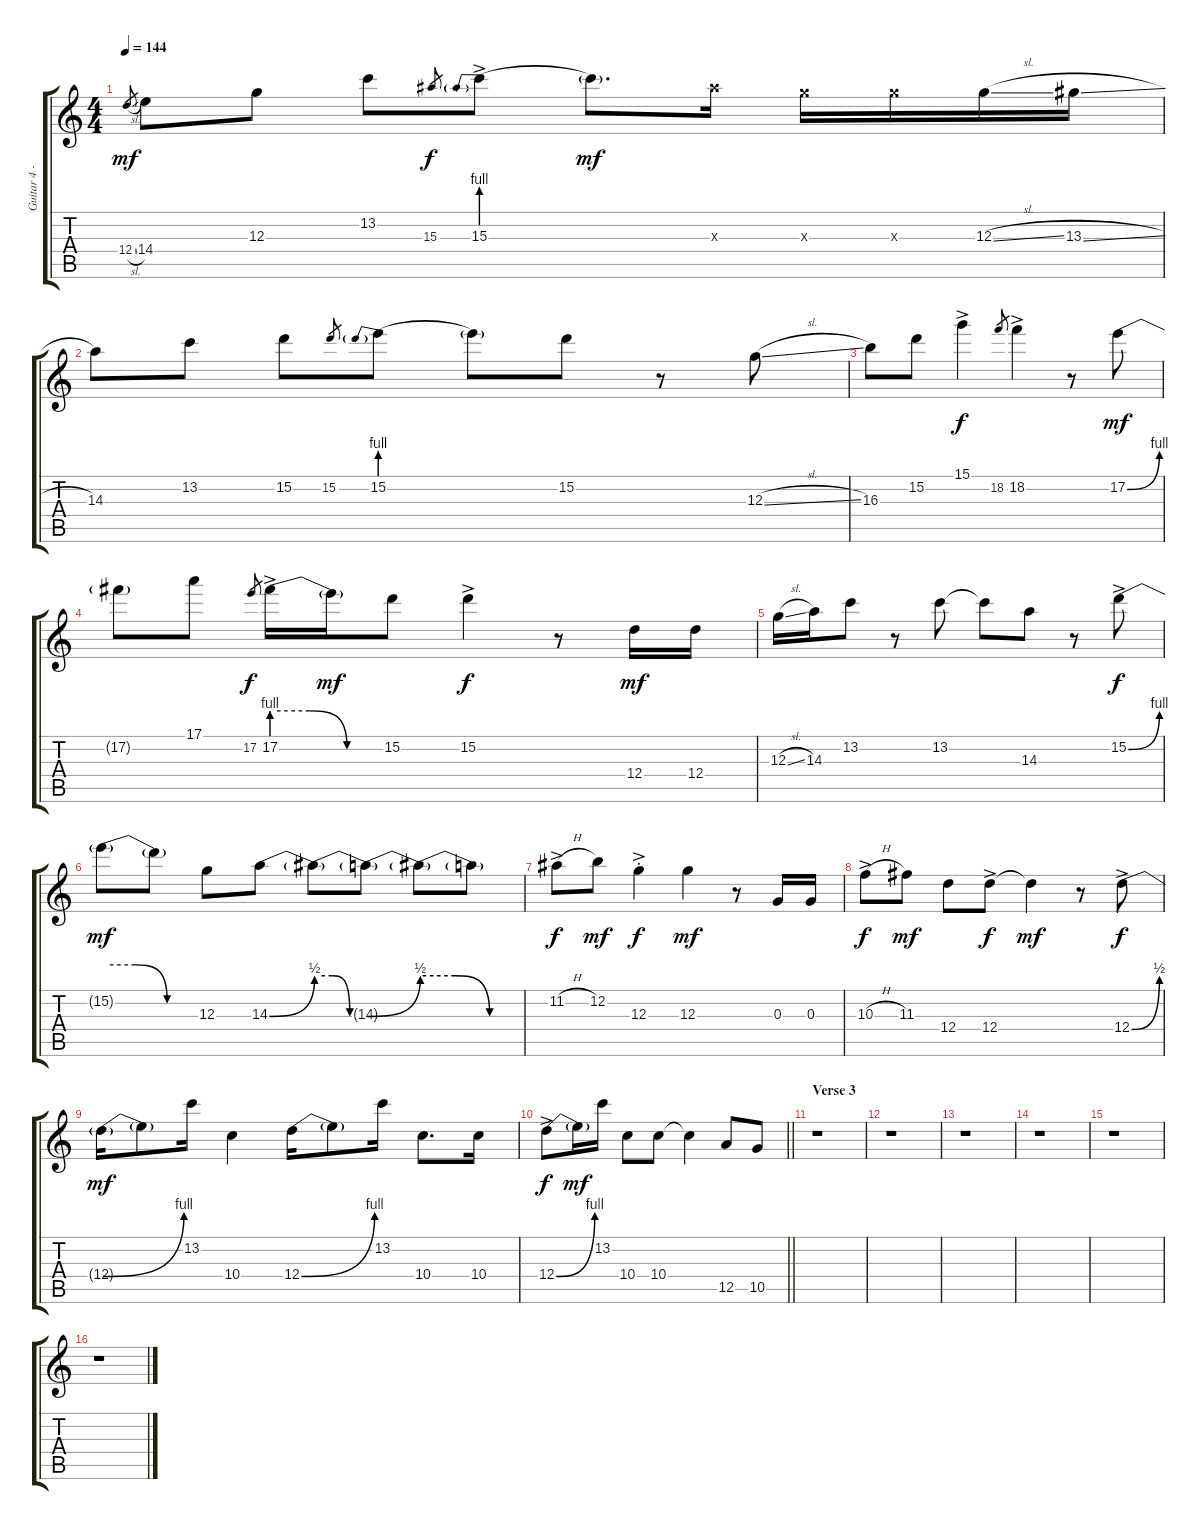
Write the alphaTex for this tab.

\track ("Guitar 4 - Solo" "Guitar 4 -") {instrument distortionguitar}
\staff {score tabs}
\tuning (E4 B3 G3 D3 A2 E2) {hide}
\ts (4 4)
\tempo 144
\clef g2
\ks c
12.4{sl}.8{gr dy mf} 14.4.8 12.3.8 13.2.8 15.3.8{gr dy f} 15.3{be (prebend 0 4 60 4) ac}.8 15.3{t}.8{d dy mf} 15.3{x}.16 12.3{x}.16 12.3{x}.16 12.3{sl}.16 13.3{sl}.16 |
14.3.8 13.2.8 15.2.8 15.2.8{gr} 15.2{be (prebend 0 4 60 4)}.8 15.2{t}.8 15.2.8 r.8 12.3{sl}.8 |
16.3.8 15.2.8 15.1{ac}.4{dy f} 18.2.8{gr} 18.2{ac}.4 r.8 17.2{be (bend 0 0 60 4)}.8{dy mf} |
17.2{t}.8 17.1.8 17.2.8{gr dy f} 17.2{be (custom 0 4 20 4 40 0 60 0) ac}.16 17.2{t}.16{dy mf} 15.2.8 15.2{ac}.4{dy f} r.8 12.4.16{dy mf} 12.4.16 |
12.3{sl}.16 14.3.16 13.2.8 r.8 13.2.8 13.2{t}.8 14.3.8 r.8 15.2{be (bend 0 0 60 4) ac}.8{dy f} |
15.2{be (custom 0 4 20 4 40 0 60 0) t}.8{dy mf} 15.2{t}.8 12.3.8 14.3{be (bend 0 0 60 2)}.8 14.3{be (custom 0 2 20 2 40 0 60 0) t}.8 14.3{be (bend 0 0 60 2) t}.8 14.3{be (custom 0 2 20 2 40 0 60 0) t}.8 14.3{t}.8 |
11.2{h ac}.8{dy f} 12.2.8{dy mf} 12.3{ac st}.4{dy f} 12.3.4{dy mf} r.8 0.3.16 0.3.16 |
10.3{h ac}.8{dy f} 11.3.8{dy mf} 12.4.8 12.4{ac}.8{dy f} 12.4{t}.4{dy mf} r.8 12.4{be (bend 0 0 60 2) ac}.8{dy f} |
12.4{be (bend 0 0 60 4) t}.16{dy mf} 12.4{t}.8 13.2.16 10.4.4 12.4{be (bend 0 0 60 4)}.16 12.4{t}.8 13.2.16 10.4.8{d} 10.4.16 |
\barLineRight lightlight
12.4{be (bend 0 0 60 4) ac}.8{dy f} 12.4{t}.16{dy mf} 13.2.16 10.4.8 10.4.8 10.4{t}.4 12.5.8 10.5.8 |
\section ("" "Verse 3")
r.1 |
r.1 |
r.1 |
r.1 |
r.1 |
r.1
